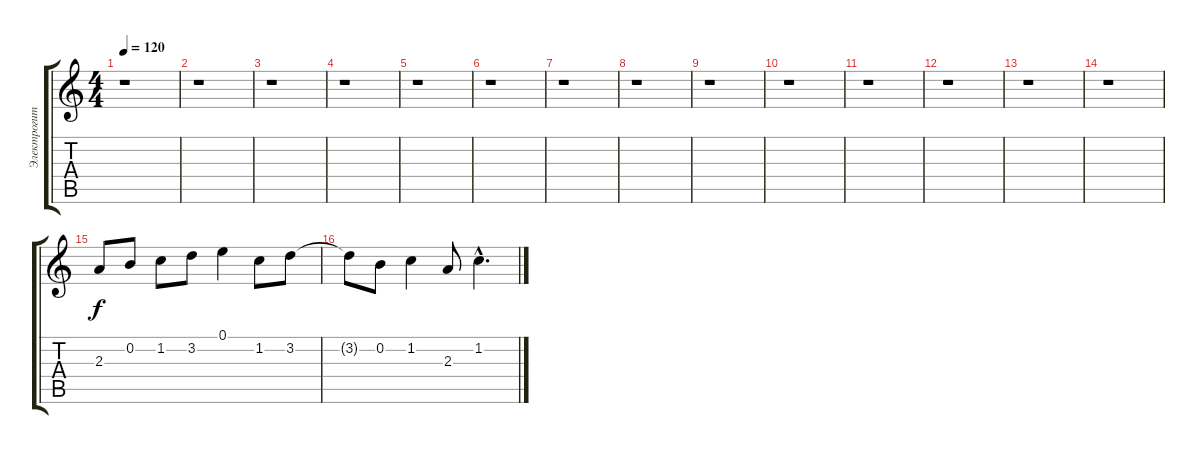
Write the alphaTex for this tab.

\track ("Электрогитара" "Электрогит") {instrument overdrivenguitar}
\staff {score tabs}
\tuning (E4 B3 G3 D3 A2 E2) {hide}
\ts (4 4)
\tempo 120
\clef g2
\ks c
r.1{dy mf} |
r.1 |
r.1 |
r.1 |
r.1 |
r.1 |
r.1 |
r.1 |
r.1 |
r.1 |
r.1 |
r.1 |
r.1 |
r.1 |
2.3.8{dy f volume 15} 0.2.8 1.2.8 3.2.8 0.1.4 1.2.8 3.2.8 |
3.2{t}.8 0.2.8 1.2.4 2.3.8 1.2{hac}.4{d}
